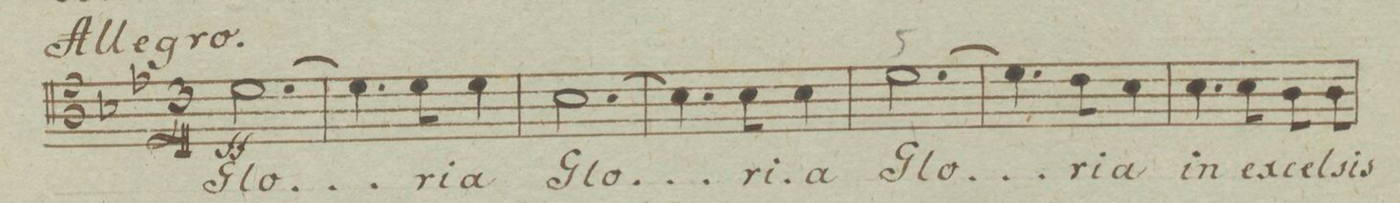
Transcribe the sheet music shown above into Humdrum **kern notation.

**kern	**text	**dynam
*I"Tenore	*	*
*clefC4	*	*
*k[b-e-]	*	*
*M3/4	*	*
*	*ij	*
[2.d\	Glo-	ff
=2	=2	=2
4.d\]	.	.
8d\	-ri-	.
4d\	-a	.
=3	=3	=3
[2.B-\	Glo-	.
=4	=4	=4
4.B-\]	.	.
8B-\	-ri-	.
4B-\	-a	.
=5	=5	=5
[2.d\	Glo-	.
=6	=6	=6
4.d\]	.	.
8c\	-ri-	.
4B-\	-a	.
=7	=7	=7
4.B-\	in	.
8B-\	ex-	.
8A\	-cel-	.
8A\	-sis	.
=8	=8	=8
*-	*-	*-
